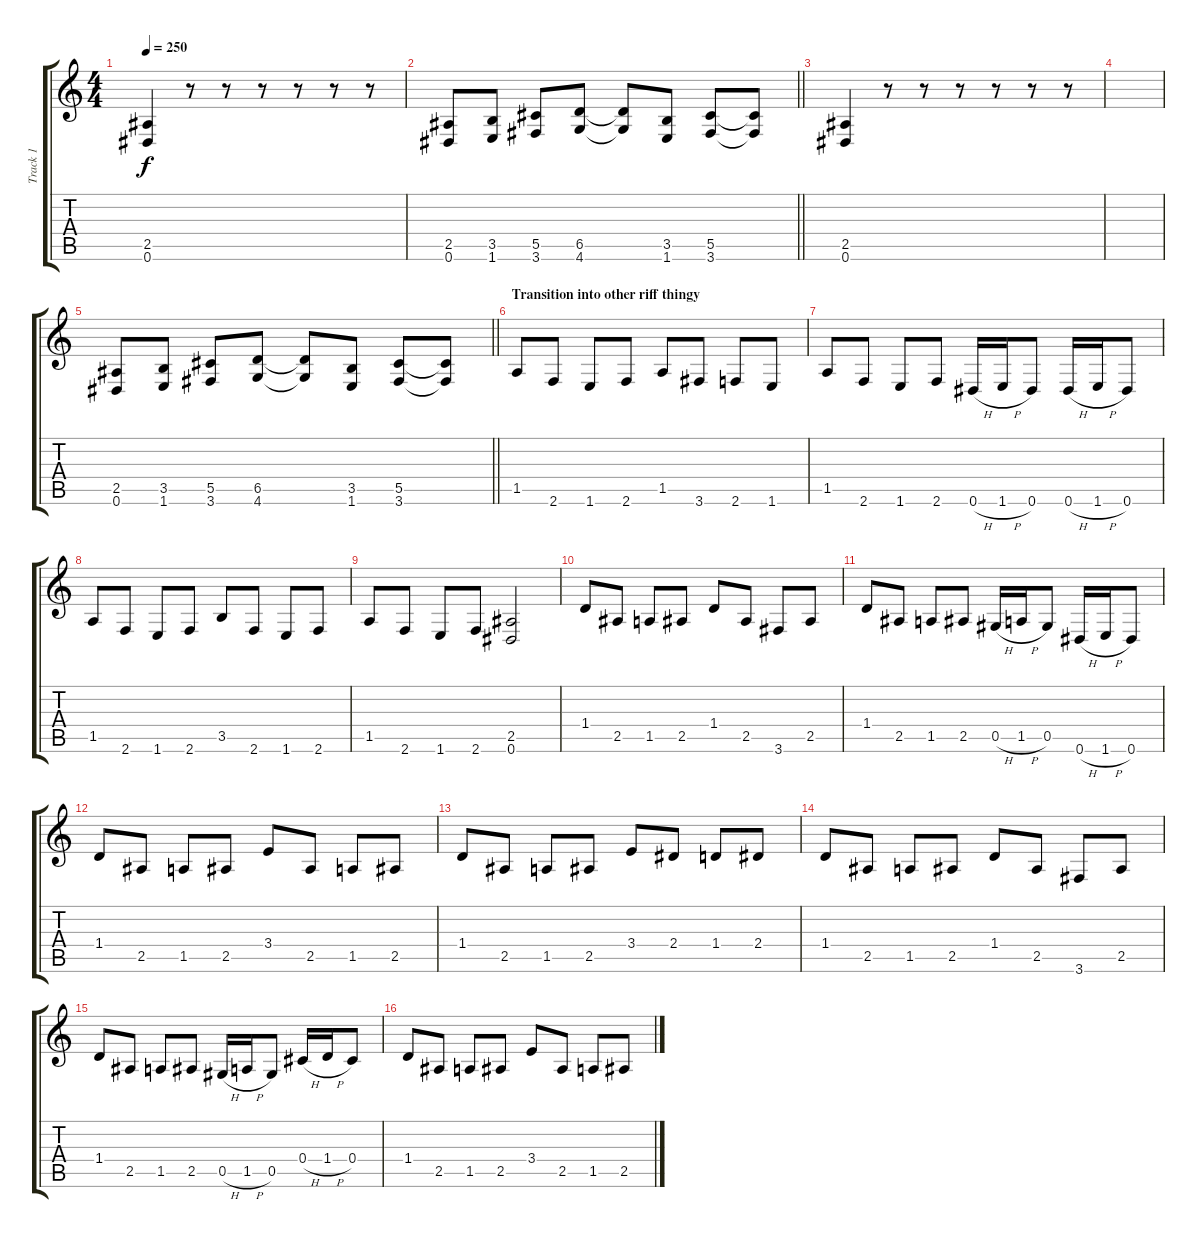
\track ("Track 1" "Track 1") {instrument distortionguitar}
\staff {score tabs}
\tuning (Eb4 Bb3 Gb3 Db3 Ab2 Eb2) {hide}
\ts (4 4)
\tempo 250
\clef g2
\ks c
(2.5 0.6).4{dy f} r.8 r.8 r.8 r.8 r.8 r.8 |
\barLineRight lightlight
(2.5 0.6).8 (3.5 1.6).8 (5.5 3.6).8 (6.5 4.6).8 (6.5{t} 4.6{t}).8 (3.5 1.6).8 (5.5 3.6).8 (5.5{t} 3.6{t}).8 |
(2.5 0.6).4 r.8 r.8 r.8 r.8 r.8 r.8 |
|
\barLineRight lightlight
(2.5 0.6).8 (3.5 1.6).8 (5.5 3.6).8 (6.5 4.6).8 (6.5{t} 4.6{t}).8 (3.5 1.6).8 (5.5 3.6).8 (5.5{t} 3.6{t}).8 |
\section ("" "Transition into other riff thingy")
1.5.8 2.6.8 1.6.8 2.6.8 1.5.8 3.6.8 2.6.8 1.6.8 |
1.5.8 2.6.8 1.6.8 2.6.8 0.6{h}.16 1.6{h}.16 0.6.8 0.6{h}.16 1.6{h}.16 0.6.8 |
1.5.8 2.6.8 1.6.8 2.6.8 3.5.8 2.6.8 1.6.8 2.6.8 |
1.5.8 2.6.8 1.6.8 2.6.8 (2.5 0.6).2 |
1.4.8 2.5.8 1.5.8 2.5.8 1.4.8 2.5.8 3.6.8 2.5.8 |
1.4.8 2.5.8 1.5.8 2.5.8 0.5{h}.16 1.5{h}.16 0.5.8 0.6{h}.16 1.6{h}.16 0.6.8 |
1.4.8 2.5.8 1.5.8 2.5.8 3.4.8 2.5.8 1.5.8 2.5.8 |
1.4.8 2.5.8 1.5.8 2.5.8 3.4.8 2.4.8 1.4.8 2.4.8 |
1.4.8 2.5.8 1.5.8 2.5.8 1.4.8 2.5.8 3.6.8 2.5.8 |
1.4.8 2.5.8 1.5.8 2.5.8 0.5{h}.16 1.5{h}.16 0.5.8 0.4{h}.16 1.4{h}.16 0.4.8 |
1.4.8 2.5.8 1.5.8 2.5.8 3.4.8 2.5.8 1.5.8 2.5.8
